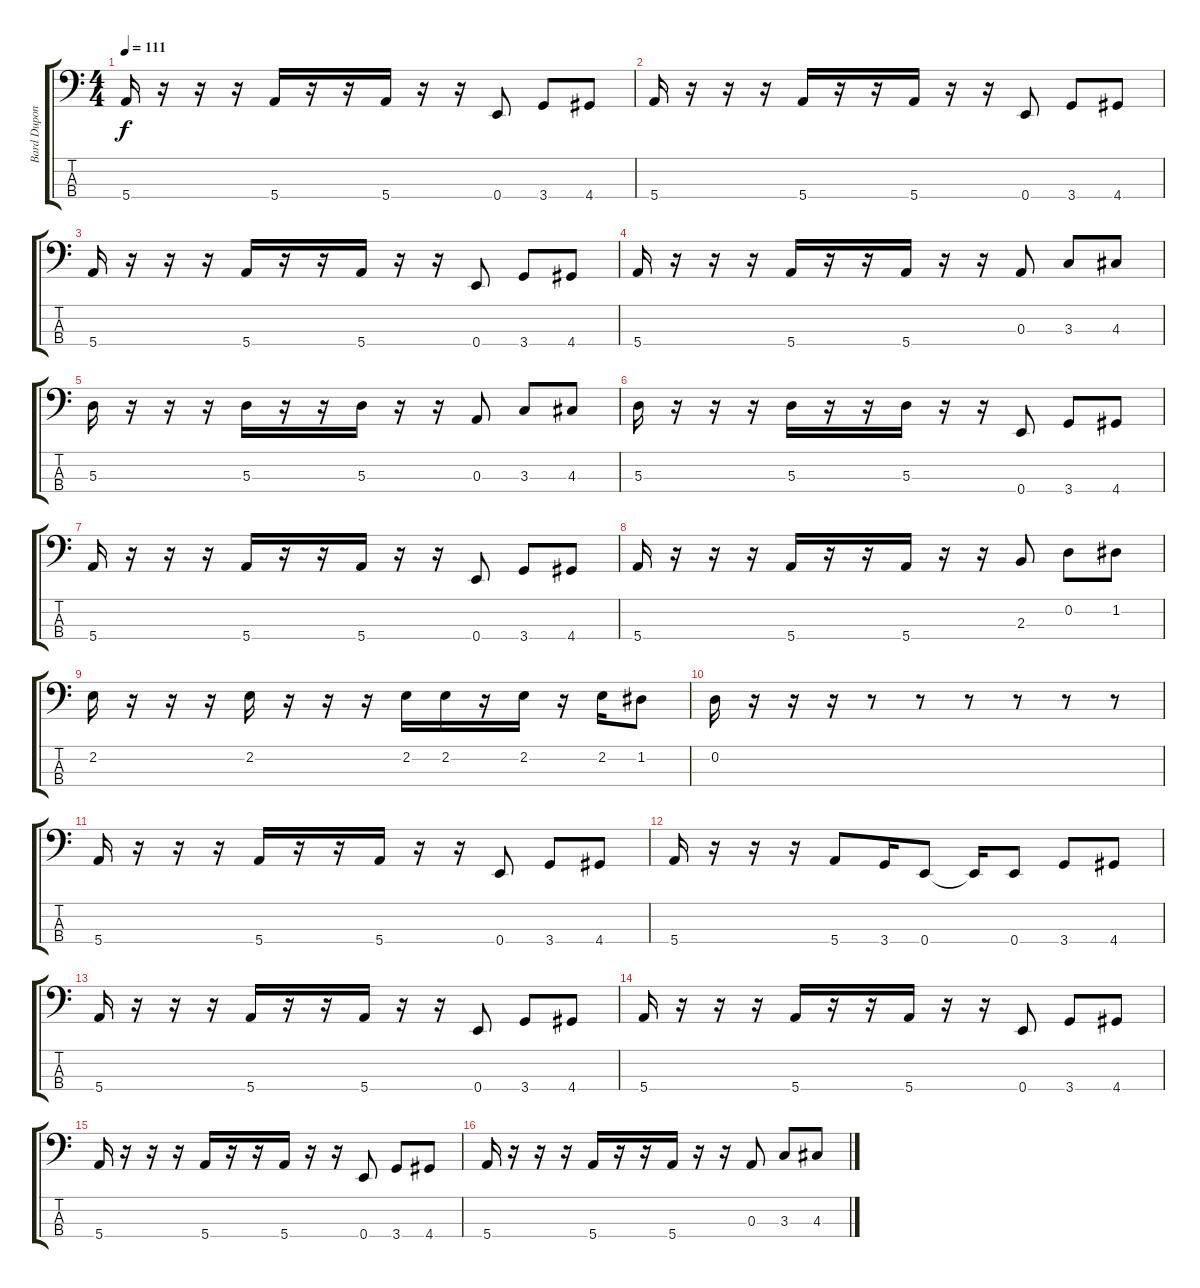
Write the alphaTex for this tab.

\track ("Bard Dupont" "Bard Dupon") {instrument electricbassfinger}
\staff {score tabs}
\tuning (G2 D2 A1 E1) {hide}
\ts (4 4)
\tempo 111
\clef f4
\ks c
5.4.16{dy f} r.16 r.16 r.16 5.4.16 r.16 r.16 5.4.16 r.16 r.16 0.4.8 3.4.8 4.4.8 |
5.4.16 r.16 r.16 r.16 5.4.16 r.16 r.16 5.4.16 r.16 r.16 0.4.8 3.4.8 4.4.8 |
5.4.16 r.16 r.16 r.16 5.4.16 r.16 r.16 5.4.16 r.16 r.16 0.4.8 3.4.8 4.4.8 |
5.4.16 r.16 r.16 r.16 5.4.16 r.16 r.16 5.4.16 r.16 r.16 0.3.8 3.3.8 4.3.8 |
5.3.16 r.16 r.16 r.16 5.3.16 r.16 r.16 5.3.16 r.16 r.16 0.3.8 3.3.8 4.3.8 |
5.3.16 r.16 r.16 r.16 5.3.16 r.16 r.16 5.3.16 r.16 r.16 0.4.8 3.4.8 4.4.8 |
5.4.16 r.16 r.16 r.16 5.4.16 r.16 r.16 5.4.16 r.16 r.16 0.4.8 3.4.8 4.4.8 |
5.4.16 r.16 r.16 r.16 5.4.16 r.16 r.16 5.4.16 r.16 r.16 2.3.8 0.2.8 1.2.8 |
2.2.16 r.16 r.16 r.16 2.2.16 r.16 r.16 r.16 2.2.16 2.2.16 r.16 2.2.16 r.16 2.2.16 1.2.8 |
0.2.16 r.16 r.16 r.16 r.8 r.8 r.8 r.8 r.8 r.8 |
5.4.16 r.16 r.16 r.16 5.4.16 r.16 r.16 5.4.16 r.16 r.16 0.4.8 3.4.8 4.4.8 |
5.4.16 r.16 r.16 r.16 5.4.8 3.4.16 0.4.8 0.4{t}.16 0.4.8 3.4.8 4.4.8 |
5.4.16 r.16 r.16 r.16 5.4.16 r.16 r.16 5.4.16 r.16 r.16 0.4.8 3.4.8 4.4.8 |
5.4.16 r.16 r.16 r.16 5.4.16 r.16 r.16 5.4.16 r.16 r.16 0.4.8 3.4.8 4.4.8 |
5.4.16 r.16 r.16 r.16 5.4.16 r.16 r.16 5.4.16 r.16 r.16 0.4.8 3.4.8 4.4.8 |
5.4.16 r.16 r.16 r.16 5.4.16 r.16 r.16 5.4.16 r.16 r.16 0.3.8 3.3.8 4.3.8
